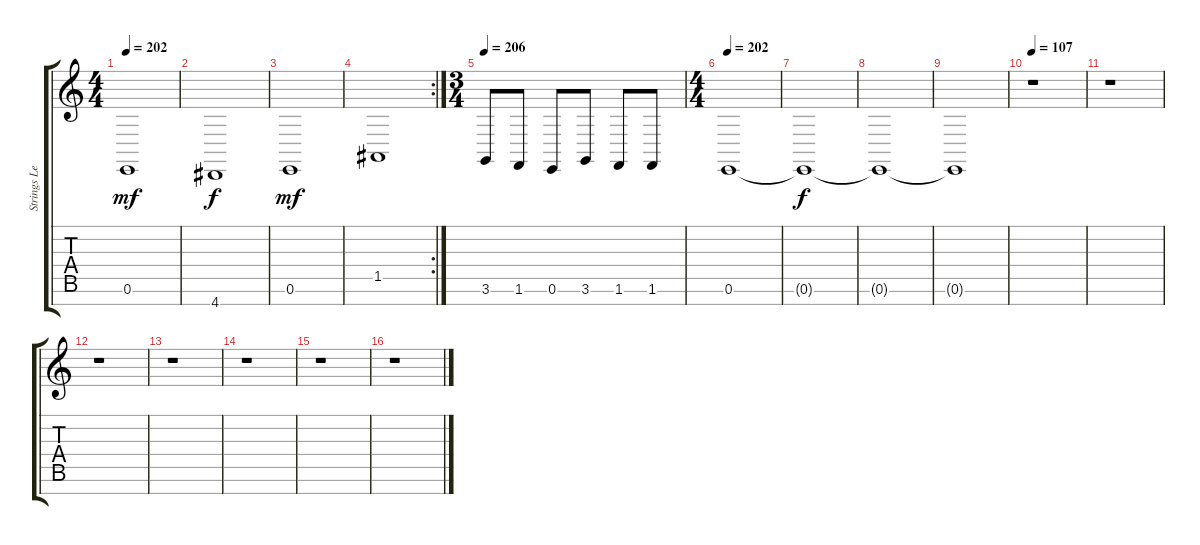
\track ("Strings Left Hand" "Strings Le") {instrument stringensemble1}
\staff {score tabs}
\tuning (E4 B3 G3 D3 A2 E2 B1) {hide}
\ts (4 4)
\tempo 202
\clef g2
\ks c
0.6.1{dy mf} |
4.7.1{dy f} |
0.6.1{dy mf} |
\rc 2
1.5.1 |
\ts (3 4)
\tempo 206
3.6.8 1.6.8 0.6.8 3.6.8 1.6.8 1.6.8 |
\ts (4 4)
\tempo 202
0.6.1 |
0.6{t}.1{dy f} |
0.6{t}.1 |
0.6{t}.1 |
\tempo 107
r.1 |
r.1 |
r.1 |
r.1 |
r.1 |
r.1 |
r.1
